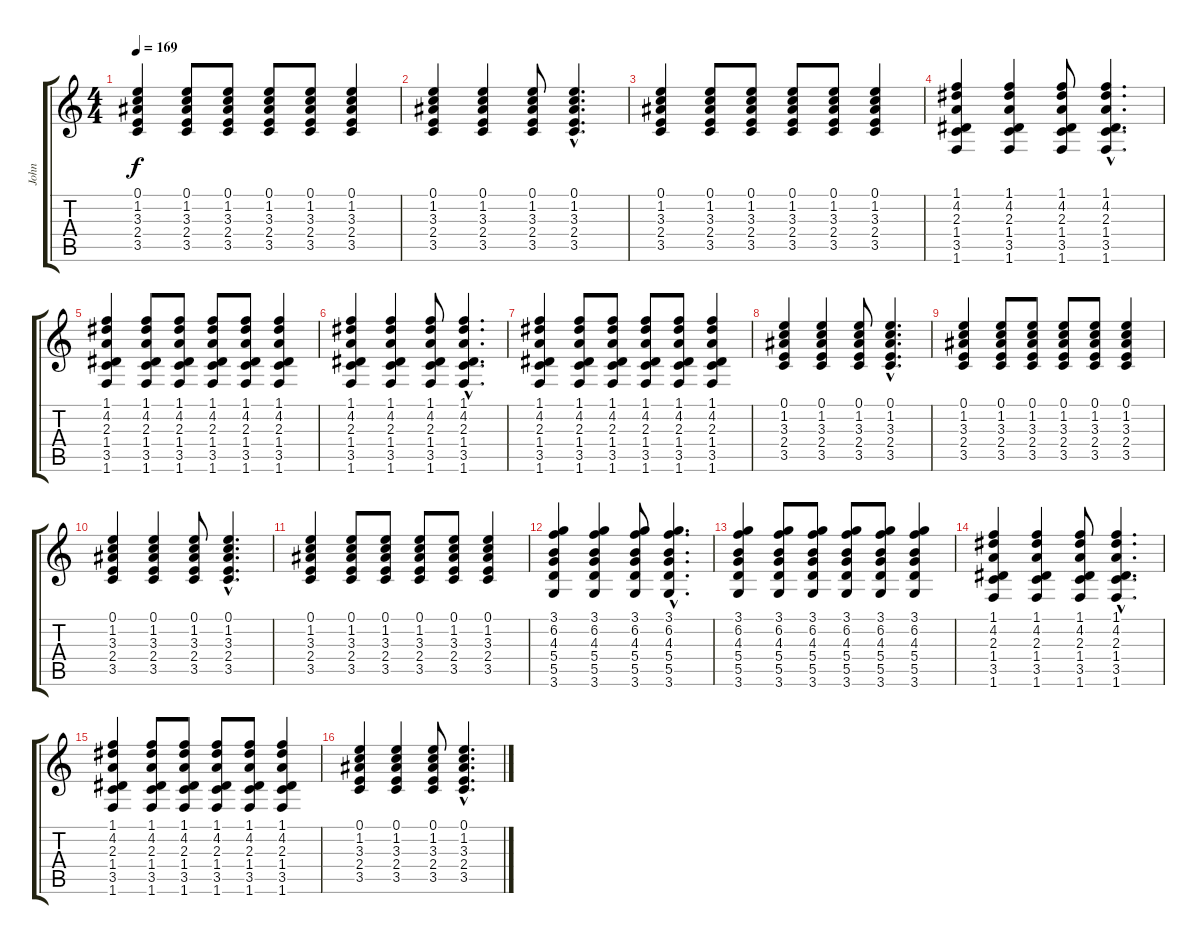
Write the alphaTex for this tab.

\track ("John" "John") {instrument electricguitarclean}
\staff {score tabs}
\tuning (E4 B3 G3 D3 A2 E2) {hide}
\ts (4 4)
\tempo 169
\clef g2
\ks c
(0.1 1.2 3.3 2.4 3.5).4{dy f} (0.1 1.2 3.3 2.4 3.5).8 (0.1 1.2 3.3 2.4 3.5).8 (0.1 1.2 3.3 2.4 3.5).8 (0.1 1.2 3.3 2.4 3.5).8 (0.1 1.2 3.3 2.4 3.5).4 |
(0.1 1.2 3.3 2.4 3.5).4 (0.1 1.2 3.3 2.4 3.5).4 (0.1 1.2 3.3 2.4 3.5).8 (0.1{hac} 1.2{hac} 3.3{hac} 2.4{hac} 3.5{hac}).4{d} |
(0.1 1.2 3.3 2.4 3.5).4 (0.1 1.2 3.3 2.4 3.5).8 (0.1 1.2 3.3 2.4 3.5).8 (0.1 1.2 3.3 2.4 3.5).8 (0.1 1.2 3.3 2.4 3.5).8 (0.1 1.2 3.3 2.4 3.5).4 |
(1.1 4.2 2.3 1.4 3.5 1.6).4 (1.1 4.2 2.3 1.4 3.5 1.6).4 (1.1 4.2 2.3 1.4 3.5 1.6).8 (1.1{hac} 4.2{hac} 2.3{hac} 1.4{hac} 3.5{hac} 1.6{hac}).4{d} |
(1.1 4.2 2.3 1.4 3.5 1.6).4 (1.1 4.2 2.3 1.4 3.5 1.6).8 (1.1 4.2 2.3 1.4 3.5 1.6).8 (1.1 4.2 2.3 1.4 3.5 1.6).8 (1.1 4.2 2.3 1.4 3.5 1.6).8 (1.1 4.2 2.3 1.4 3.5 1.6).4 |
(1.1 4.2 2.3 1.4 3.5 1.6).4 (1.1 4.2 2.3 1.4 3.5 1.6).4 (1.1 4.2 2.3 1.4 3.5 1.6).8 (1.1{hac} 4.2{hac} 2.3{hac} 1.4{hac} 3.5{hac} 1.6{hac}).4{d} |
(1.1 4.2 2.3 1.4 3.5 1.6).4 (1.1 4.2 2.3 1.4 3.5 1.6).8 (1.1 4.2 2.3 1.4 3.5 1.6).8 (1.1 4.2 2.3 1.4 3.5 1.6).8 (1.1 4.2 2.3 1.4 3.5 1.6).8 (1.1 4.2 2.3 1.4 3.5 1.6).4 |
(0.1 1.2 3.3 2.4 3.5).4 (0.1 1.2 3.3 2.4 3.5).4 (0.1 1.2 3.3 2.4 3.5).8 (0.1{hac} 1.2{hac} 3.3{hac} 2.4{hac} 3.5{hac}).4{d} |
(0.1 1.2 3.3 2.4 3.5).4 (0.1 1.2 3.3 2.4 3.5).8 (0.1 1.2 3.3 2.4 3.5).8 (0.1 1.2 3.3 2.4 3.5).8 (0.1 1.2 3.3 2.4 3.5).8 (0.1 1.2 3.3 2.4 3.5).4 |
(0.1 1.2 3.3 2.4 3.5).4 (0.1 1.2 3.3 2.4 3.5).4 (0.1 1.2 3.3 2.4 3.5).8 (0.1{hac} 1.2{hac} 3.3{hac} 2.4{hac} 3.5{hac}).4{d} |
(0.1 1.2 3.3 2.4 3.5).4 (0.1 1.2 3.3 2.4 3.5).8 (0.1 1.2 3.3 2.4 3.5).8 (0.1 1.2 3.3 2.4 3.5).8 (0.1 1.2 3.3 2.4 3.5).8 (0.1 1.2 3.3 2.4 3.5).4 |
(3.1 6.2 4.3 5.4 5.5 3.6).4 (3.1 6.2 4.3 5.4 5.5 3.6).4 (3.1 6.2 4.3 5.4 5.5 3.6).8 (3.1{hac} 6.2{hac} 4.3{hac} 5.4{hac} 5.5{hac} 3.6{hac}).4{d} |
(3.1 6.2 4.3 5.4 5.5 3.6).4 (3.1 6.2 4.3 5.4 5.5 3.6).8 (3.1 6.2 4.3 5.4 5.5 3.6).8 (3.1 6.2 4.3 5.4 5.5 3.6).8 (3.1 6.2 4.3 5.4 5.5 3.6).8 (3.1 6.2 4.3 5.4 5.5 3.6).4 |
(1.1 4.2 2.3 1.4 3.5 1.6).4 (1.1 4.2 2.3 1.4 3.5 1.6).4 (1.1 4.2 2.3 1.4 3.5 1.6).8 (1.1{hac} 4.2{hac} 2.3{hac} 1.4{hac} 3.5{hac} 1.6{hac}).4{d} |
(1.1 4.2 2.3 1.4 3.5 1.6).4 (1.1 4.2 2.3 1.4 3.5 1.6).8 (1.1 4.2 2.3 1.4 3.5 1.6).8 (1.1 4.2 2.3 1.4 3.5 1.6).8 (1.1 4.2 2.3 1.4 3.5 1.6).8 (1.1 4.2 2.3 1.4 3.5 1.6).4 |
(0.1 1.2 3.3 2.4 3.5).4 (0.1 1.2 3.3 2.4 3.5).4 (0.1 1.2 3.3 2.4 3.5).8 (0.1{hac} 1.2{hac} 3.3{hac} 2.4{hac} 3.5{hac}).4{d}
